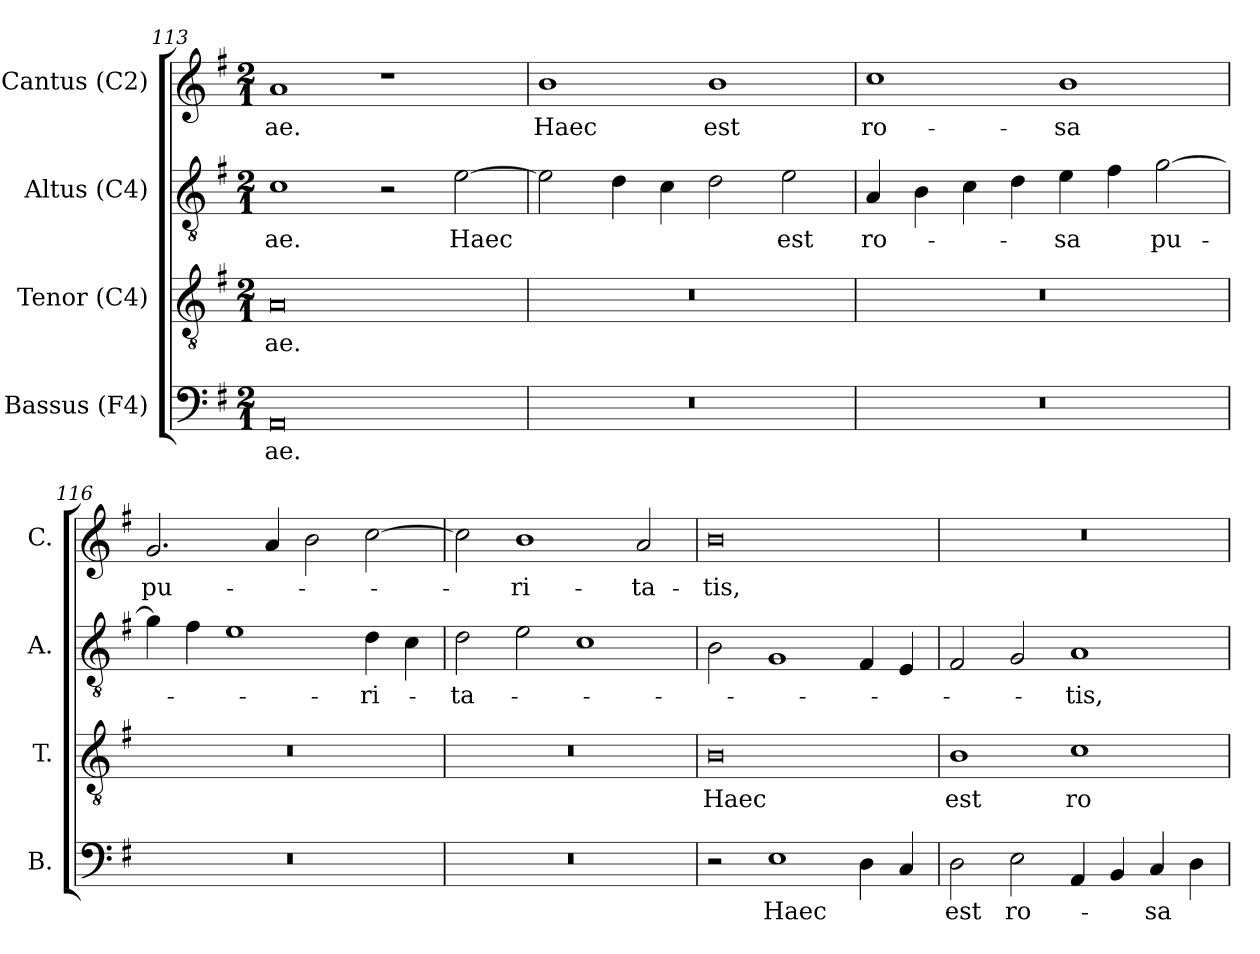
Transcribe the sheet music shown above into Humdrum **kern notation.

**kern	**text	**kern	**text	**kern	**text	**kern	**text
*part4	*part4	*part3	*part3	*part2	*part2	*part1	*part1
*staff4	*staff4	*staff3	*staff3	*staff2	*staff2	*staff1	*staff1
*I"Bassus (F4)	*	*I"Tenor (C4)	*	*I"Altus (C4)	*	*I"Cantus (C2)	*
*I'B.	*	*I'T.	*	*I'A.	*	*I'C.	*
*clefF4	*	*clefGv2	*	*clefGv2	*	*clefG2	*
*	*	*ITrd7c12	*	*ITrd7c12	*	*	*
*k[f#]	*	*k[f#]	*	*k[f#]	*	*k[f#]	*
*G:	*	*G:	*	*G:	*	*G:	*
*M2/1	*	*M2/1	*	*M2/1	*	*M2/1	*
=113	=113	=113	=113	=113	=113	=113	=113
!	!LO:LY:b:color=#000000	!	!	!	!	!	!
!	!	!	!LO:LY:b:color=#000000	!	!	!	!
!	!	!	!	!	!LO:LY:b:color=#000000	!	!
!	!	!	!	!	!	!	!LO:LY:b:color=#000000
0AAi	-ae.	0AAi	-ae.	1Ci	-ae.	1ai	-ae.
.	.	.	.	2r	.	1r	.
!	!	!	!	!	!LO:LY:b:color=#000000	!	!
.	.	.	.	[2Ei\	Haec	.	.
=114	=114	=114	=114	=114	=114	=114	=114
!LO:N:vis=1	!	!LO:N:vis=1	!	!	!	!	!
!	!	!	!	!	!	!	!LO:LY:b:color=#000000
0r	.	0r	.	2Ei\]	.	1bi	Haec
.	.	.	.	4Di\	.	.	.
.	.	.	.	4Ci\	.	.	.
!	!	!	!	!	!	!	!LO:LY:b:color=#000000
.	.	.	.	2Di\	.	1bi	est
!	!	!	!	!	!LO:LY:b:color=#000000	!	!
.	.	.	.	2Ei\	est	.	.
!!LO:LB:g=z
=115	=115	=115	=115	=115	=115	=115	=115
!LO:N:vis=1	!	!LO:N:vis=1	!	!	!	!	!
!	!	!	!	!	!LO:LY:b:color=#000000	!	!
!	!	!	!	!	!	!	!LO:LY:b:color=#000000
0r	.	0r	.	4AAi/	ro-	1cci	ro-
.	.	.	.	4BBi\	.	.	.
.	.	.	.	4Ci\	.	.	.
.	.	.	.	4Di\	.	.	.
!	!	!	!	!	!LO:LY:b:color=#000000	!	!
!	!	!	!	!	!	!	!LO:LY:b:color=#000000
.	.	.	.	4Ei\	-sa	1bi	-sa
.	.	.	.	4F#i\	.	.	.
!	!	!	!	!	!LO:LY:b:color=#000000	!	!
.	.	.	.	[2Gi\	pu-	.	.
=116	=116	=116	=116	=116	=116	=116	=116
!LO:N:vis=1	!	!LO:N:vis=1	!	!	!	!	!
!	!	!	!	!	!	!	!LO:LY:b:color=#000000
0r	.	0r	.	4Gi\]	.	2.gi/	pu-
.	.	.	.	4F#i\	.	.	.
.	.	.	.	1Ei	.	.	.
.	.	.	.	.	.	4ai/	.
.	.	.	.	.	.	2bi\	.
!	!	!	!	!	!LO:LY:b:color=#000000	!	!
.	.	.	.	4Di\	-ri-	[2cci\	.
.	.	.	.	4Ci\	.	.	.
=117	=117	=117	=117	=117	=117	=117	=117
!LO:N:vis=1	!	!LO:N:vis=1	!	!	!	!	!
!	!	!	!	!	!LO:LY:b:color=#000000	!	!
0r	.	0r	.	2Di\	-ta-	2cci\]	.
!	!	!	!	!	!	!	!LO:LY:b:color=#000000
.	.	.	.	2Ei\	.	1bi	-ri-
.	.	.	.	1Ci	.	.	.
!	!	!	!	!	!	!	!LO:LY:b:color=#000000
.	.	.	.	.	.	2ai/	-ta-
=118	=118	=118	=118	=118	=118	=118	=118
!	!	!	!LO:LY:b:color=#000000	!	!	!	!
!	!	!	!	!	!	!	!LO:LY:b:color=#000000
2r	.	0BBi	Haec	2BBi\	.	0bi	-tis,
!	!LO:LY:b:color=#000000	!	!	!	!	!	!
1Ei	Haec	.	.	1GGi	.	.	.
4Di\	.	.	.	4FF#i/	.	.	.
4Ci/	.	.	.	4EEi/	.	.	.
!!LO:LB:g=z
=119	=119	=119	=119	=119	=119	=119	=119
!	!LO:LY:b:color=#000000	!	!	!	!	!	!
!	!	!	!LO:LY:b:color=#000000	!	!	!LO:N:vis=1	!
2Di\	est	1BBi	est	2FF#i/	.	0r	.
!	!LO:LY:b:color=#000000	!	!	!	!	!	!
2Ei\	ro-	.	.	2GGi/	.	.	.
!	!	!	!LO:LY:b:color=#000000	!	!	!	!
!	!	!	!	!	!LO:LY:b:color=#000000	!	!
4AAi/	.	1Ci	ro-	1AAi	-tis,	.	.
4BBi/	.	.	.	.	.	.	.
!	!LO:LY:b:color=#000000	!	!	!	!	!	!
4Ci/	-sa	.	.	.	.	.	.
4Di\	.	.	.	.	.	.	.
=	=	=	=	=	=	=	=
*-	*-	*-	*-	*-	*-	*-	*-
